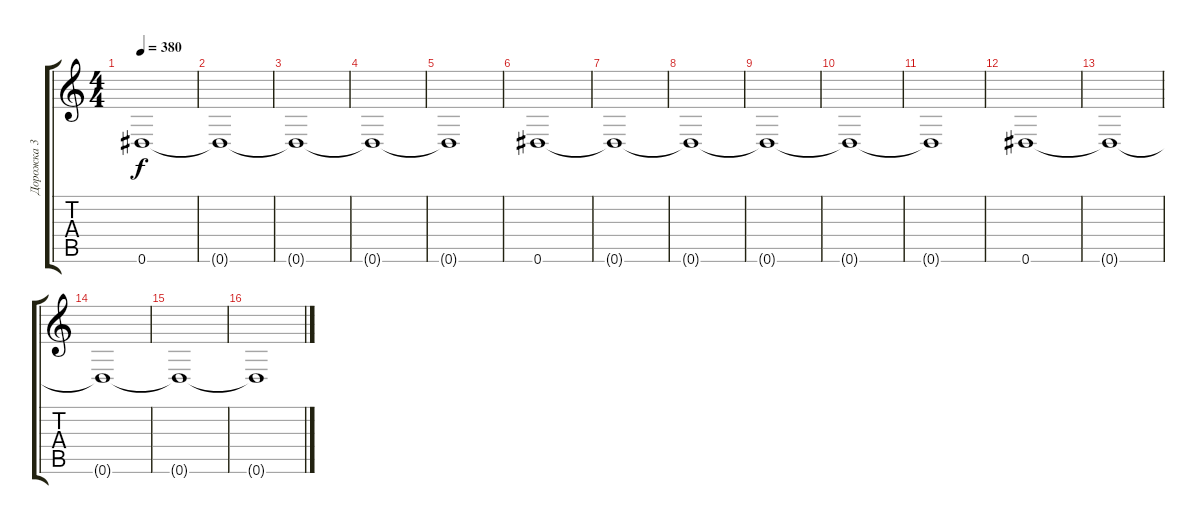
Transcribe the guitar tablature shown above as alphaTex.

\track ("Дорожка 3" "Дорожка 3") {instrument electricbassfinger}
\staff {score tabs}
\tuning (Eb4 Bb3 Gb3 Db3 Ab2 Eb2) {hide}
\ts (4 4)
\tempo 380
\clef g2
\ks c
0.6{t}.1{dy f} |
0.6{t}.1 |
0.6{t}.1 |
0.6{t}.1 |
0.6{t}.1 |
0.6.1 |
0.6{t}.1 |
0.6{t}.1 |
0.6{t}.1 |
0.6{t}.1 |
0.6{t}.1 |
0.6.1 |
0.6{t}.1 |
0.6{t}.1 |
0.6{t}.1 |
0.6{t}.1
